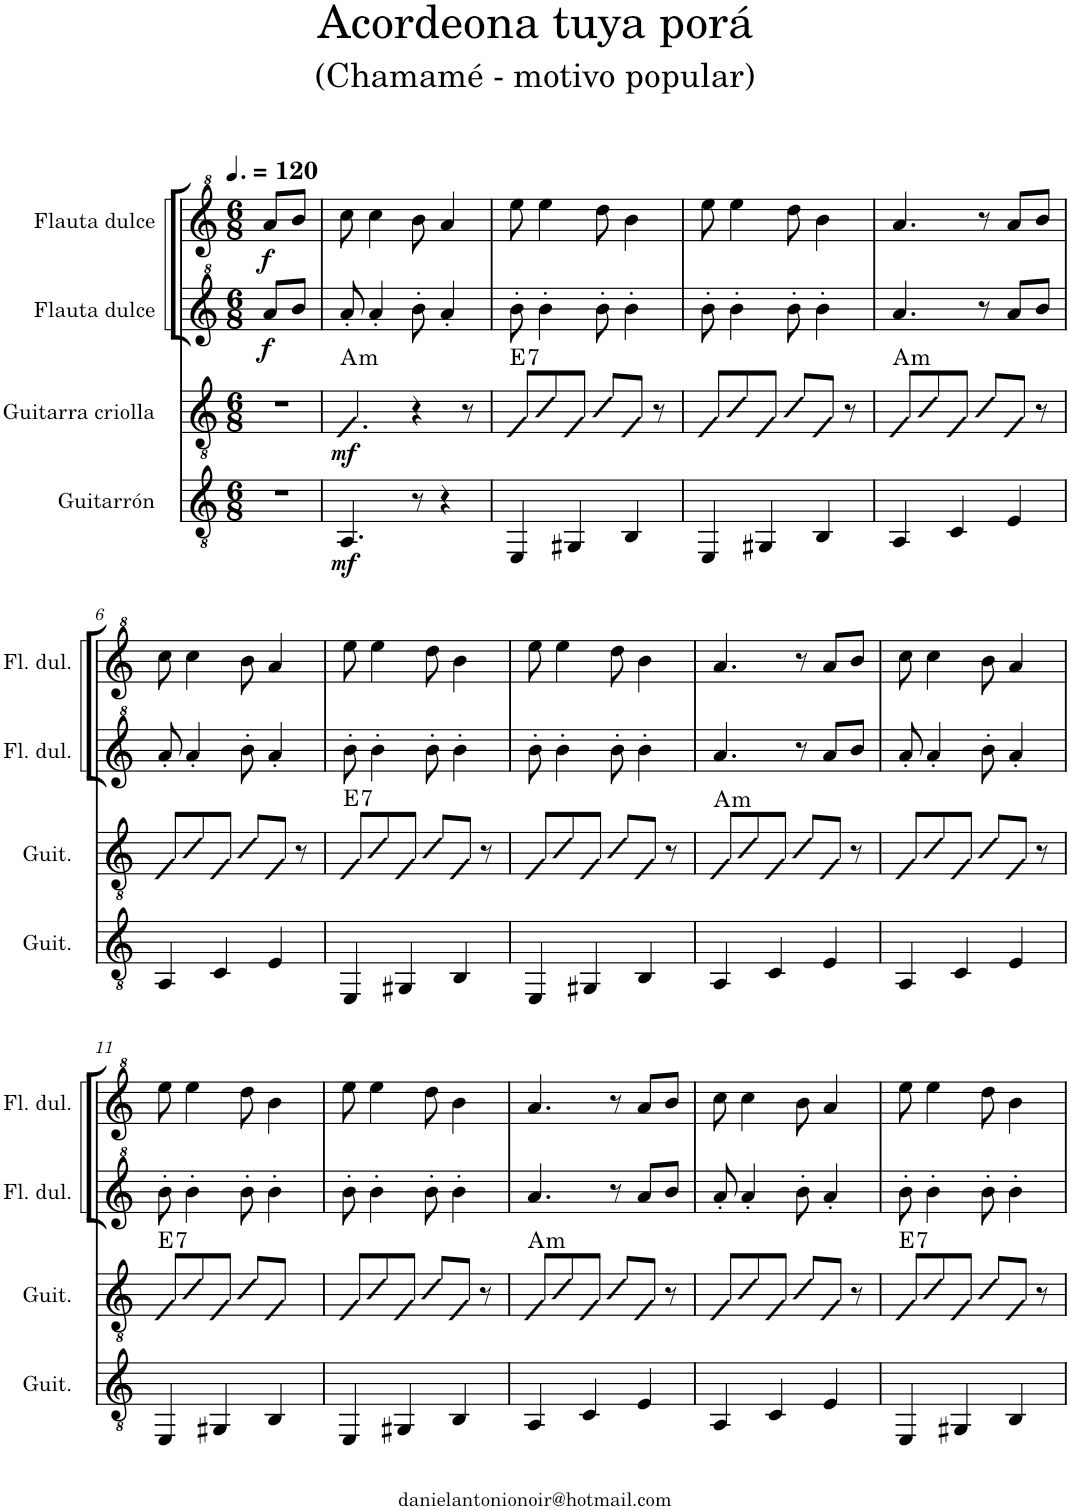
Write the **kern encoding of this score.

**kern	**dynam	**kern	**dynam	**harte	**kern	**dynam	**kern	**dynam
*part4	*part4	*part3	*part3	*part3	*part2	*part2	*part1	*part1
*staff4	*staff4	*staff3	*staff3	*	*staff2	*staff2	*staff1	*staff1
*I"Guitarrón	*	*I"Guitarra criolla	*	*	*I"Flauta dulce	*	*I"Flauta dulce	*
*I'Guit.	*	*I'Guit.	*	*	*I'Fl. dul.	*	*I'Fl. dul.	*
*clefGv2	*	*clefGv2	*	*	*clefG^2	*	*clefG^2	*
*k[]	*	*k[]	*	*	*k[]	*	*k[]	*
*M6/8	*	*M6/8	*	*	*M6/8	*	*M6/8	*
*MM180	*	*MM180	*	*	*MM180	*	*MM180	*
=1	=1	=1	=1	=1	=1	=1	=1	=1
!	!	!	!	!	!	!LO:DY:b	!	!LO:DY:b
2.r	.	2.r	.	.	8aa/L	f	8aa/L	f
.	.	.	.	.	8bb/J	.	8bb/J	.
.	.	.	.	.	2ryy	.	2ryy	.
=2	=2	=2	=2	=2	=2	=2	=2	=2
!	!LO:DY:b	!	!LO:DY:b	!LO:H:kt=m	!	!	!	!
4.AA/	mf	4.F/	mf	A:min	8aa'/	.	8ccc\	.
.	.	.	.	.	4aa'/	.	4ccc\	.
8r	.	4r	.	.	8bb'\	.	8bb\	.
4r	.	.	.	.	4aa'/	.	4aa/	.
.	.	8r	.	.	.	.	.	.
=3	=3	=3	=3	=3	=3	=3	=3	=3
!	!	!	!	!LO:H:kt=7	!	!	!	!
4EE/	.	8F/L	.	E:7	8bb'\	.	8eee\	.
.	.	8c/	.	.	4bb'\	.	4eee\	.
4GG#X/	.	8F/J	.	.	.	.	.	.
.	.	8c/L	.	.	8bb'\	.	8ddd\	.
4BB/	.	8F/J	.	.	4bb'\	.	4bb\	.
.	.	8r	.	.	.	.	.	.
=4	=4	=4	=4	=4	=4	=4	=4	=4
4EE/	.	8F/L	.	.	8bb'\	.	8eee\	.
.	.	8c/	.	.	4bb'\	.	4eee\	.
4GG#X/	.	8F/J	.	.	.	.	.	.
.	.	8c/L	.	.	8bb'\	.	8ddd\	.
4BB/	.	8F/J	.	.	4bb'\	.	4bb\	.
.	.	8r	.	.	.	.	.	.
=5	=5	=5	=5	=5	=5	=5	=5	=5
!	!	!	!	!LO:H:kt=m	!	!	!	!
4AA/	.	8F/L	.	A:min	4.aa/	.	4.aa/	.
.	.	8c/	.	.	.	.	.	.
4C/	.	8F/J	.	.	.	.	.	.
.	.	8c/L	.	.	8r	.	8r	.
4E/	.	8F/J	.	.	8aa/L	.	8aa/L	.
.	.	8r	.	.	8bb/J	.	8bb/J	.
!!LO:LB:g=z
=6	=6	=6	=6	=6	=6	=6	=6	=6
4AA/	.	8F/L	.	.	8aa'/	.	8ccc\	.
.	.	8c/	.	.	4aa'/	.	4ccc\	.
4C/	.	8F/J	.	.	.	.	.	.
.	.	8c/L	.	.	8bb'\	.	8bb\	.
4E/	.	8F/J	.	.	4aa'/	.	4aa/	.
.	.	8r	.	.	.	.	.	.
=7	=7	=7	=7	=7	=7	=7	=7	=7
!	!	!	!	!LO:H:kt=7	!	!	!	!
4EE/	.	8F/L	.	E:7	8bb'\	.	8eee\	.
.	.	8c/	.	.	4bb'\	.	4eee\	.
4GG#X/	.	8F/J	.	.	.	.	.	.
.	.	8c/L	.	.	8bb'\	.	8ddd\	.
4BB/	.	8F/J	.	.	4bb'\	.	4bb\	.
.	.	8r	.	.	.	.	.	.
=8	=8	=8	=8	=8	=8	=8	=8	=8
4EE/	.	8F/L	.	.	8bb'\	.	8eee\	.
.	.	8c/	.	.	4bb'\	.	4eee\	.
4GG#X/	.	8F/J	.	.	.	.	.	.
.	.	8c/L	.	.	8bb'\	.	8ddd\	.
4BB/	.	8F/J	.	.	4bb'\	.	4bb\	.
.	.	8r	.	.	.	.	.	.
=9	=9	=9	=9	=9	=9	=9	=9	=9
!	!	!	!	!LO:H:kt=m	!	!	!	!
4AA/	.	8F/L	.	A:min	4.aa/	.	4.aa/	.
.	.	8c/	.	.	.	.	.	.
4C/	.	8F/J	.	.	.	.	.	.
.	.	8c/L	.	.	8r	.	8r	.
4E/	.	8F/J	.	.	8aa/L	.	8aa/L	.
.	.	8r	.	.	8bb/J	.	8bb/J	.
=10	=10	=10	=10	=10	=10	=10	=10	=10
4AA/	.	8F/L	.	.	8aa'/	.	8ccc\	.
.	.	8c/	.	.	4aa'/	.	4ccc\	.
4C/	.	8F/J	.	.	.	.	.	.
.	.	8c/L	.	.	8bb'\	.	8bb\	.
4E/	.	8F/J	.	.	4aa'/	.	4aa/	.
.	.	8r	.	.	.	.	.	.
!!LO:LB:g=z
=11	=11	=11	=11	=11	=11	=11	=11	=11
!	!	!	!	!LO:H:kt=7	!	!	!	!
4EE/	.	8F/L	.	E:7	8bb'\	.	8eee\	.
.	.	8c/	.	.	4bb'\	.	4eee\	.
4GG#X/	.	8F/J	.	.	.	.	.	.
.	.	8c/L	.	.	8bb'\	.	8ddd\	.
4BB/	.	8F/J	.	.	4bb'\	.	4bb\	.
.	.	8ryy	.	.	.	.	.	.
=12	=12	=12	=12	=12	=12	=12	=12	=12
4EE/	.	8F/L	.	.	8bb'\	.	8eee\	.
.	.	8c/	.	.	4bb'\	.	4eee\	.
4GG#X/	.	8F/J	.	.	.	.	.	.
.	.	8c/L	.	.	8bb'\	.	8ddd\	.
4BB/	.	8F/J	.	.	4bb'\	.	4bb\	.
.	.	8r	.	.	.	.	.	.
=13	=13	=13	=13	=13	=13	=13	=13	=13
!	!	!	!	!LO:H:kt=m	!	!	!	!
4AA/	.	8F/L	.	A:min	4.aa/	.	4.aa/	.
.	.	8c/	.	.	.	.	.	.
4C/	.	8F/J	.	.	.	.	.	.
.	.	8c/L	.	.	8r	.	8r	.
4E/	.	8F/J	.	.	8aa/L	.	8aa/L	.
.	.	8r	.	.	8bb/J	.	8bb/J	.
=14	=14	=14	=14	=14	=14	=14	=14	=14
4AA/	.	8F/L	.	.	8aa'/	.	8ccc\	.
.	.	8c/	.	.	4aa'/	.	4ccc\	.
4C/	.	8F/J	.	.	.	.	.	.
.	.	8c/L	.	.	8bb'\	.	8bb\	.
4E/	.	8F/J	.	.	4aa'/	.	4aa/	.
.	.	8r	.	.	.	.	.	.
=15	=15	=15	=15	=15	=15	=15	=15	=15
!	!	!	!	!LO:H:kt=7	!	!	!	!
4EE/	.	8F/L	.	E:7	8bb'\	.	8eee\	.
.	.	8c/	.	.	4bb'\	.	4eee\	.
4GG#X/	.	8F/J	.	.	.	.	.	.
.	.	8c/L	.	.	8bb'\	.	8ddd\	.
4BB/	.	8F/J	.	.	4bb'\	.	4bb\	.
.	.	8r	.	.	.	.	.	.
=	=	=	=	=	=	=	=	=
*-	*-	*-	*-	*-	*-	*-	*-	*-
